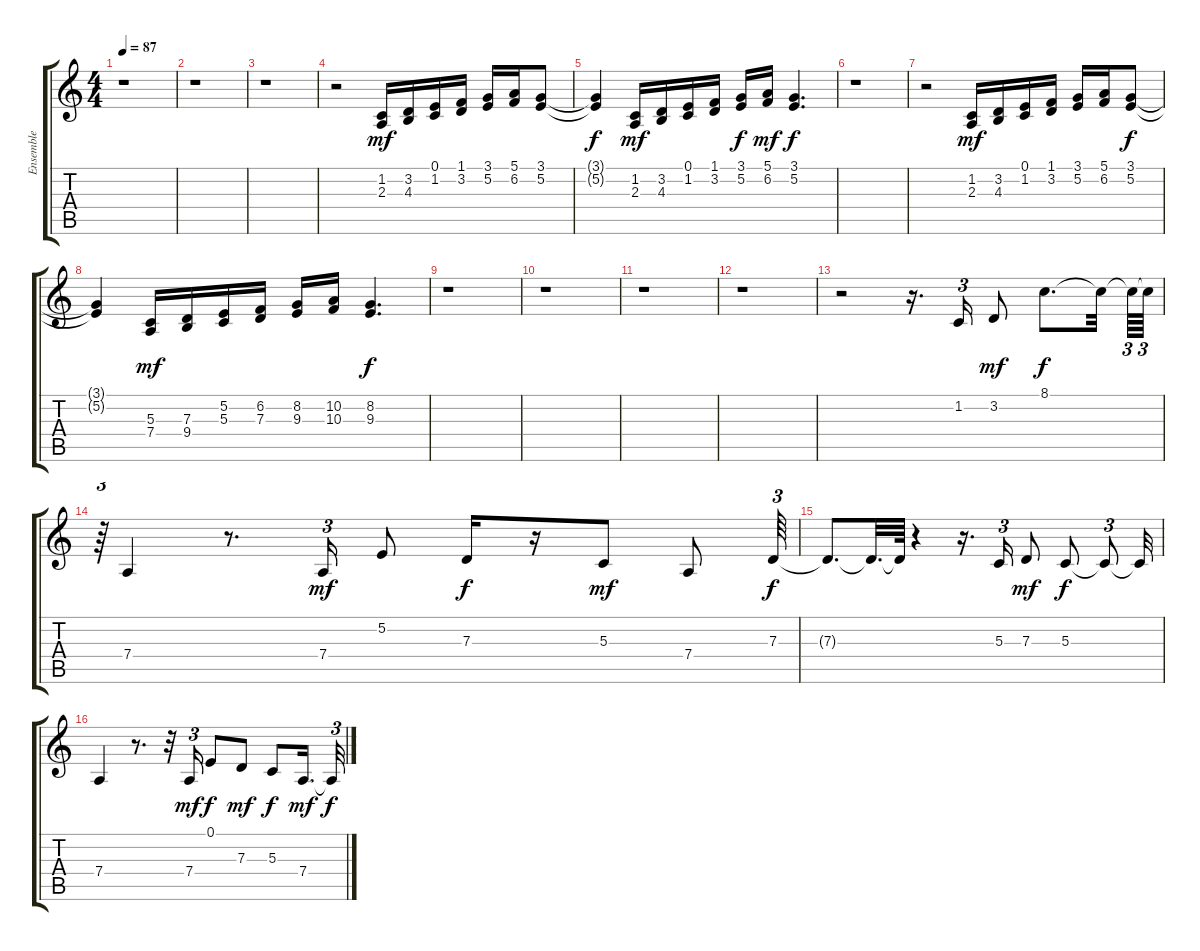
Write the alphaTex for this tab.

\track ("Ensemble" "Ensemble") {instrument stringensemble1}
\staff {score tabs}
\tuning (E4 B3 G3 D3 A2 E2) {hide}
\ts (4 4)
\tempo 87
\clef g2
\ks c
r.1{dy mf} |
r.1 |
r.1 |
r.2 (1.2 2.3).16 (3.2 4.3).16 (0.1 1.2).16 (1.1 3.2).16 (3.1 5.2).16 (5.1 6.2).16 (3.1 5.2).8 |
(3.1{t} 5.2{t}).4{dy f} (1.2 2.3).16{dy mf} (3.2 4.3).16 (0.1 1.2).16 (1.1 3.2).16 (3.1 5.2).16{dy f} (5.1 6.2).16{dy mf} (3.1 5.2).4{d dy f} |
r.1 |
r.2 (1.2 2.3).16{dy mf} (3.2 4.3).16 (0.1 1.2).16 (1.1 3.2).16 (3.1 5.2).16 (5.1 6.2).16 (3.1 5.2).8{dy f} |
(3.1{t} 5.2{t}).4 (5.3 7.4).16{dy mf} (7.3 9.4).16 (5.2 5.3).16 (6.2 7.3).16 (8.2 9.3).16 (10.2 10.3).16 (8.2 9.3).4{d dy f} |
r.1 |
r.1 |
r.1 |
r.1 |
r.2 r.16{d} 1.2.16{tu (3 2)} 3.2.8{dy mf} 8.1.8{d dy f} 8.1{t}.32{beam splitsecondary} 8.1{t}.64{tu (3 2)} 8.1{t}.64{tu (3 2)} |
r.64{tu (3 2)} 7.4.4 r.8{d} 7.4.16{tu (3 2) dy mf} 5.2.8 7.3.16{dy f} r.16 5.3.8{dy mf} 7.4.8 7.3.64{tu (3 2) dy f} |
7.3{t}.8{d} 7.3{t}.32{d} 7.3{t}.64 r.4 r.16{d} 5.3.16{tu (3 2)} 7.3.8{dy mf} 5.3.8{dy f} 5.3{t}.8{tu (3 2)} 5.3{t}.32 |
7.4.4 r.8{d} r.32 7.4.16{tu (3 2) dy mf} 0.1.8{dy f} 7.3.8{dy mf} 5.3.8{dy f} 7.4.16{d dy mf} 7.4{t}.32{tu (3 2) dy f}
